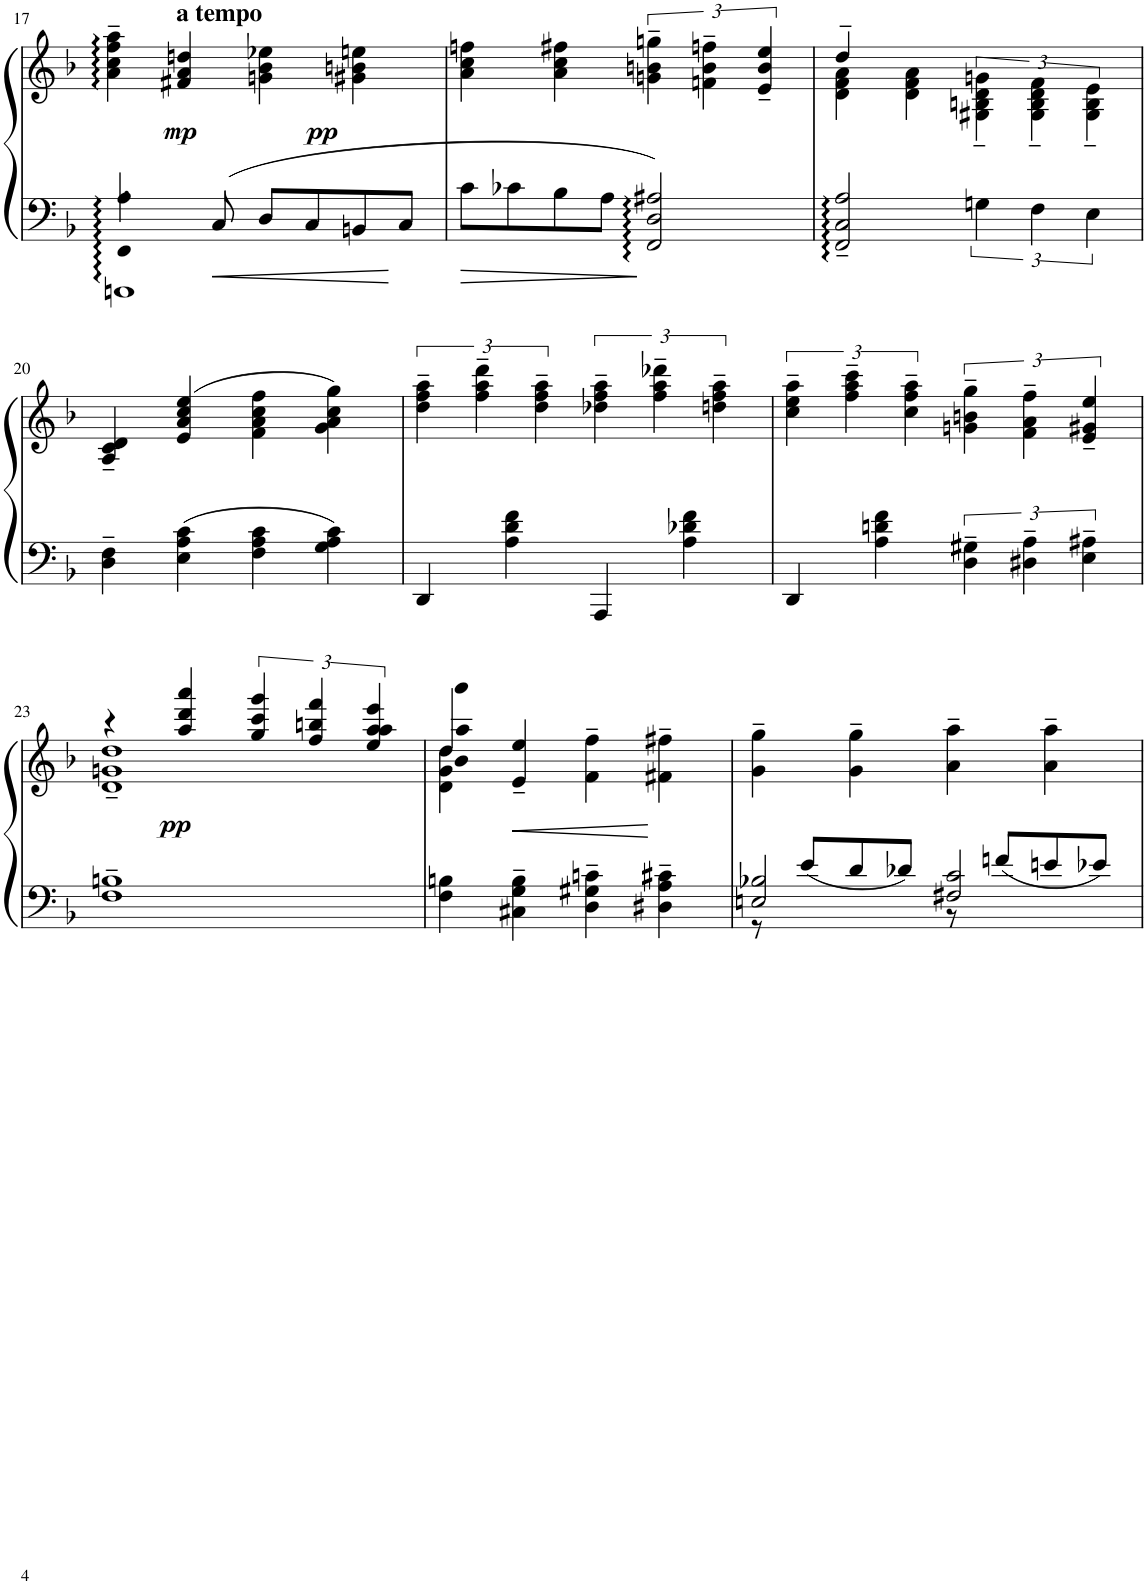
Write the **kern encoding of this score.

**kern	**kern	**dynam
*part1	*part1	*part1
*staff2	*staff1	*staff1/2
*I"Piano	*	*
*I'Pno	*	*
!!LO:PB:g=z
*clefF4	*clefG2	*
*k[b-]	*k[b-]	*
*M4/4	*M4/4	*
=17	=17	=17
*^	*	*
!	!	!	!LO:DY:b
4.C/ 4.A/	1FFn	4a\~ 4cc\~ 4ff\~ 4aa\~	mp
!	!	!LO:TX:a:B:t=a tempo	!
!	!	!	!LO:DY:b
.	.	4f#X/ 4a/ 4ddn/	pp
8C/	.	.	.
8D/L	.	4gn\ 4b-\ 4ee-X\	.
8C/	.	.	.
8BBn/	.	4g#X\ 4bn\ 4een\	.
8C/J	.	.	.
*v	*v	*	*
=18	=18	=18
8c\L	4a\ 4cc\ 4ffn\	.
8c-X\	.	.
8B-\	4a\ 4cc\ 4ff#X\	.
8A\J	.	.
2FF/ 2D/ 2A#X/	6gn\~ 6bn\~ 6ggn\~	.
.	6fn\~ 6b\~ 6ffn\~	.
.	6e/~ 6b/~ 6ee/~	.
=19	=19	=19
*	*^	*
2FF/~ 2C/~ 2A/~	4dd~/	4d\ 4f\ 4a\	.
.	4ryy	4d\ 4f\ 4a\	.
6Gn\	2ryy	6G#X\~ 6Bn\~ 6d\~ 6gn\~	.
6F\	.	6G#\~ 6B\~ 6d\~ 6f\~	.
6E\	.	6G#\~ 6B\~ 6e\~	.
*	*v	*v	*
!!LO:LB:g=z
=20	=20	=20
4D\~ 4F\~	4A/~ 4c/~ 4d/~	.
4E\ 4A\ 4c\	(4e/ 4a/ 4cc/ 4ee/	.
4F\ 4A\ 4c\	4f\ 4a\ 4cc\ 4ff\	.
4G\ 4A\ 4c\	4g\ 4a\ 4cc\ 4gg\)	.
=21	=21	=21
4DD/	6dd\~ 6ff\~ 6aa\~	.
.	6ff\~ 6aa\~ 6ddd\~	.
4A\ 4d\ 4f\	.	.
.	6dd\~ 6ff\~ 6aa\~	.
4AAA/	6dd-X\~ 6ff\~ 6aa\~	.
.	6ff\~ 6aa\~ 6ddd-X\~	.
4A\ 4d-X\ 4f\	.	.
.	6ddn\~ 6ff\~ 6aa\~	.
=22	=22	=22
4DD/	6cc\~ 6ee\~ 6aa\~	.
.	6ff\~ 6aa\~ 6ccc\~	.
4A\ 4dn\ 4f\	.	.
.	6cc\~ 6ff\~ 6aa\~	.
6D\~ 6G#X\~	6gn\~ 6bn\~ 6gg\~	.
6D#X\~ 6A\~	6f\~ 6a\~ 6ff\~	.
6E\~ 6A#X\~	6e/~ 6g#X/~ 6ee/~	.
!!LO:LB:g=z
=23	=23	=23
*	*^	*
!	!	!	!LO:DY:b
1F~ 1Bn~	4r	1d~ 1gn~ 1dd~	pp
.	4aa/ 4ddd/ 4aaa/	.	.
.	6gg/ 6ccc/ 6ggg/	.	.
.	6ff/ 6bbn/ 6fff/	.	.
.	6ee/ 6aa/ 6aa/ 6eee/	.	.
=24	=24	=24	=24
4F\ 4Bn\	4dd/ 4gg/ 4ddd/	4d\ 4g\ 4dd\	.
!	!	!	!LO:HP:b
4C#X\~ 4G\~ 4B\~	4e/~ 4ee/~	2.ryy	<
4D\~ 4G#X\~ 4cn\~	4f\~ 4ff\~	.	.
4D#X\~ 4A\~ 4c#X\~	4f#X\~ 4ff#X\~	.	[
*	*v	*v	*
=25	=25	=25
*^	*	*
2En/ 2B-X/	8r	4g\~ 4gg\~	.
.	8e/L	.	.
.	8d/	4g\~ 4gg\~	.
.	8d-X/J	.	.
2F#X/ 2c/	8r	4a\~ 4aa\~	.
.	8fn/L	.	.
.	8en/	4a\~ 4aa\~	.
.	8e-X/J	.	.
*v	*v	*	*
=	=	=
*-	*-	*-
